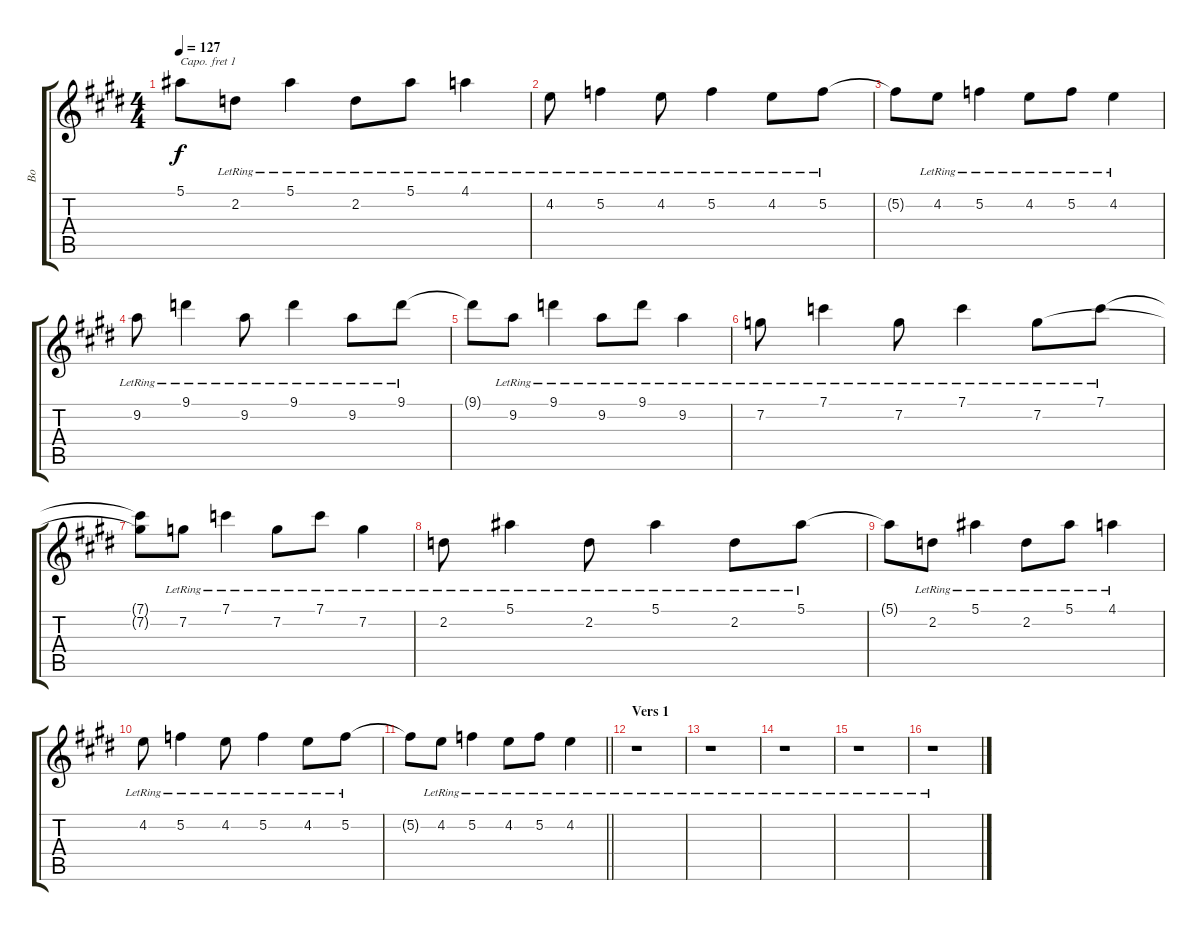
\track ("Bo " "Bo ") {instrument electricguitarjazz}
\staff {score tabs}
\capo 1
\tuning (E4 B3 G3 D3 A2 E2) {hide}
\ts (4 4)
\tempo 127
\clef g2
\ks e
5.1{t}.8{dy f} 2.2{lr}.8 5.1{lr}.4 2.2{lr}.8 5.1{lr}.8 4.1{lr}.4 |
4.2{lr}.8 5.2{lr}.4 4.2{lr}.8 5.2{lr}.4 4.2{lr}.8 5.2{lr}.8 |
5.2{t}.8 4.2{lr}.8 5.2{lr}.4 4.2{lr}.8 5.2{lr}.8 4.2{lr}.4 |
9.2{lr}.8 9.1{lr}.4 9.2{lr}.8 9.1{lr}.4 9.2{lr}.8 9.1{lr}.8 |
9.1{t}.8 9.2{lr}.8 9.1{lr}.4 9.2{lr}.8 9.1{lr}.8 9.2{lr}.4 |
7.2{lr}.8 7.1{lr}.4 7.2{lr}.8 7.1{lr}.4 7.2{lr}.8 7.1{lr}.8 |
(7.1{t} 7.2{t}).8 7.2{lr}.8 7.1{lr}.4 7.2{lr}.8 7.1{lr}.8 7.2{lr}.4 |
2.2{lr}.8 5.1{lr}.4 2.2{lr}.8 5.1{lr}.4 2.2{lr}.8 5.1{lr}.8 |
5.1{t}.8 2.2{lr}.8 5.1{lr}.4 2.2{lr}.8 5.1{lr}.8 4.1{lr}.4 |
4.2{lr}.8 5.2{lr}.4 4.2{lr}.8 5.2{lr}.4 4.2{lr}.8 5.2{lr}.8 |
\barLineRight lightlight
5.2{t}.8 4.2{lr}.8 5.2{lr}.4 4.2{lr}.8 5.2{lr}.8 4.2{lr}.4 |
\section ("" "Vers 1")
r.1 |
r.1 |
r.1 |
r.1 |
r.1
